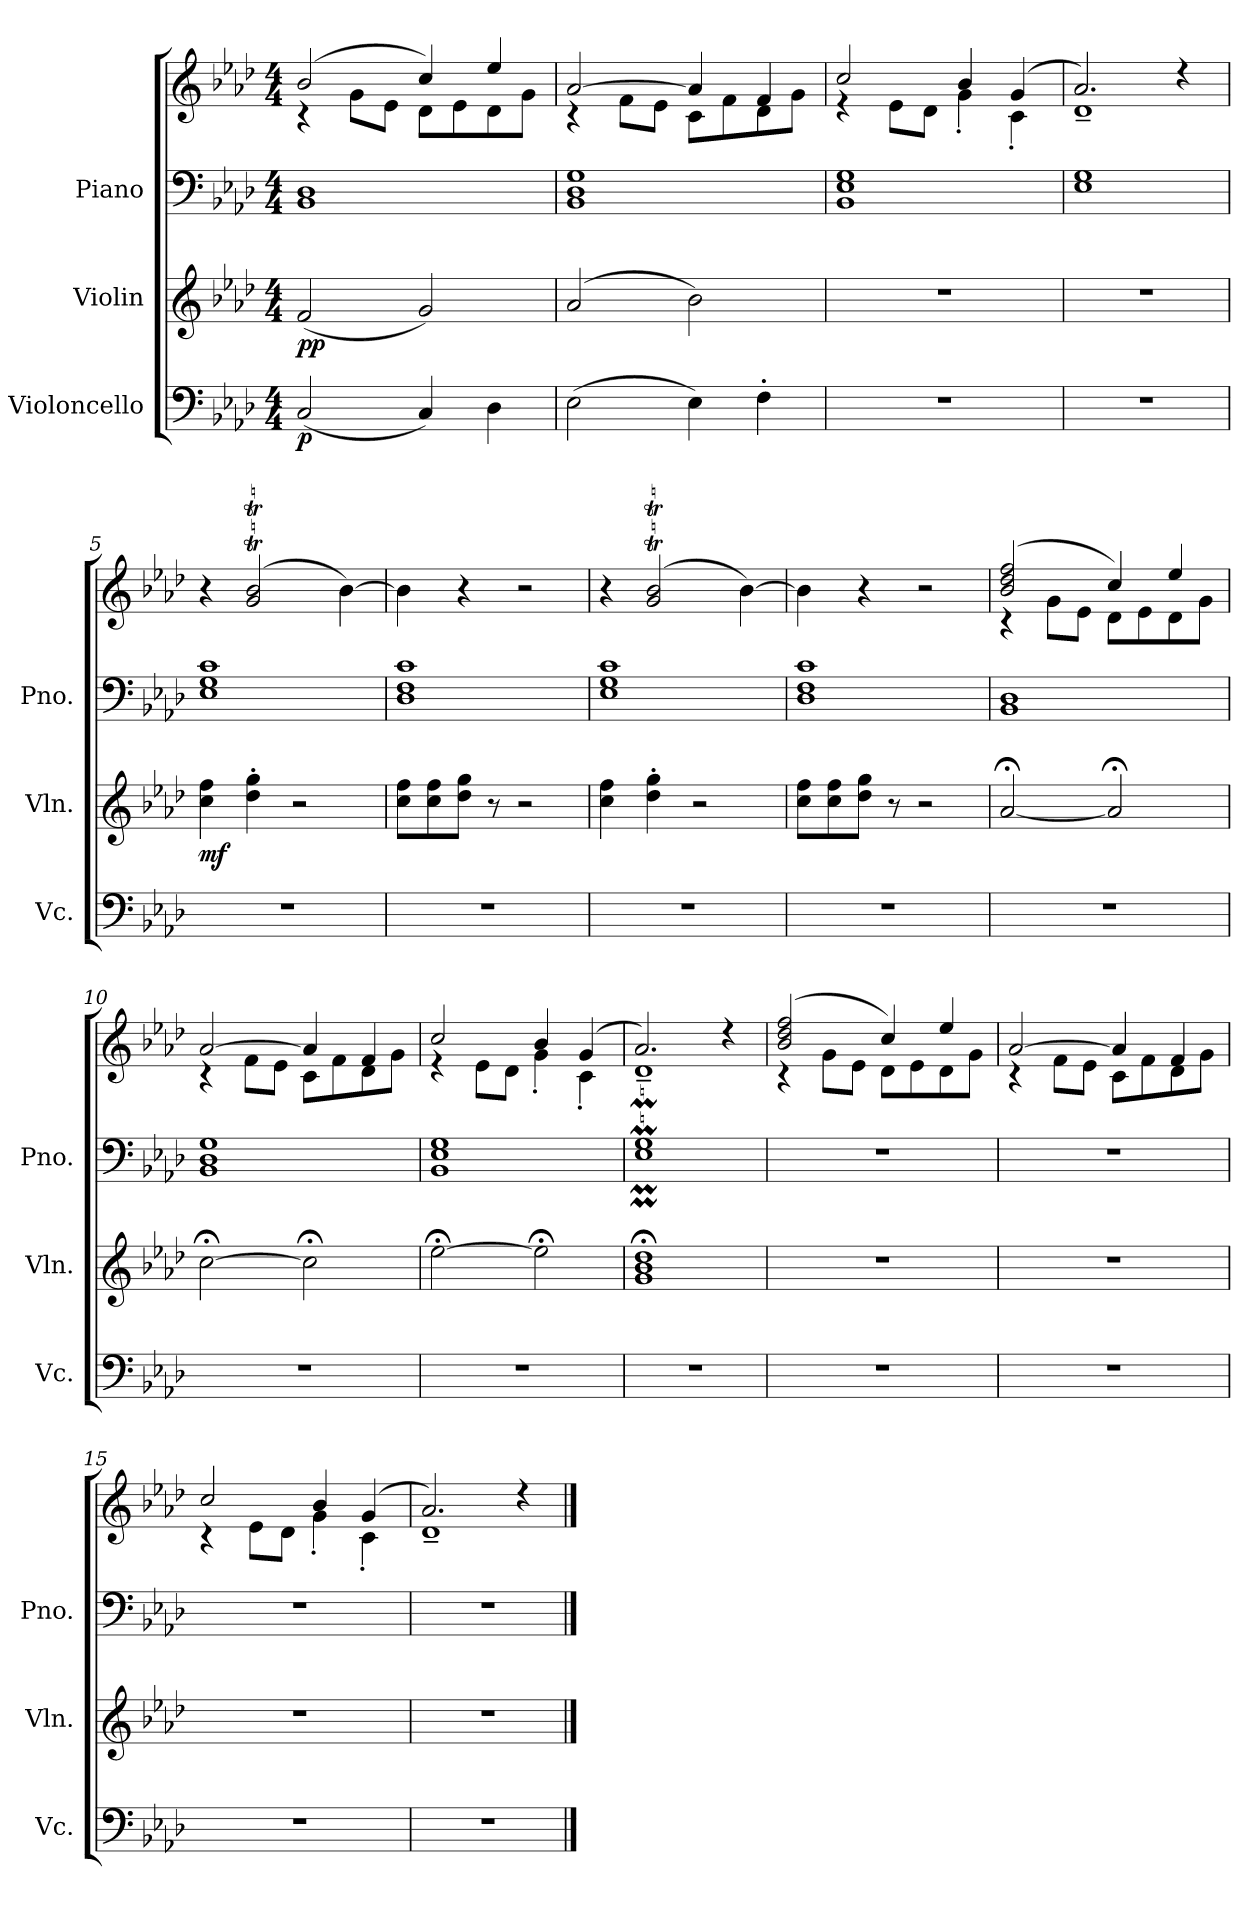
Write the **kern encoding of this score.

**kern	**dynam	**kern	**dynam	**kern	**kern
*part3	*part3	*part2	*part2	*part1	*part1
*staff4	*staff4	*staff3	*staff3	*staff2	*staff1
*I"Violoncello	*	*I"Violin	*	*I"Piano	*
*I'Vc.	*	*I'Vln.	*	*I'Pno.	*
*clefF4	*	*clefG2	*	*clefF4	*clefG2
*k[b-e-a-d-]	*	*k[b-e-a-d-]	*	*k[b-e-a-d-]	*k[b-e-a-d-]
*M4/4	*	*M4/4	*	*M4/4	*M4/4
=1	=1	=1	=1	=1	=1
*	*	*	*	*	*^
!	!LO:DY:b	!	!LO:DY:b	!	!	!
(2C/	p	(2f/	pp	1BB- 1D-	(2b-/	4r
.	.	.	.	.	.	8g\L
.	.	.	.	.	.	8e-\J
4C/)	.	2g/)	.	.	4cc/)	8d-\L
.	.	.	.	.	.	8e-\
4D-\	.	.	.	.	4ee-/	8d-\
.	.	.	.	.	.	8g\J
=2	=2	=2	=2	=2	=2	=2
(2E-\	.	(2a-/	.	1BB- 1D- 1G	[2a-/	4r
.	.	.	.	.	.	8f\L
.	.	.	.	.	.	8e-\J
4E-\)	.	2b-\)	.	.	4a-/]	8c\L
.	.	.	.	.	.	8f\
4F'\	.	.	.	.	4f/	8d-\
.	.	.	.	.	.	8g\J
=3	=3	=3	=3	=3	=3	=3
1r	.	1r	.	1BB- 1E- 1G	2cc/	4r
.	.	.	.	.	.	8e-\L
.	.	.	.	.	.	8d-\J
.	.	.	.	.	4b-/	4g'\
.	.	.	.	.	(4g/	4c'\
=4	=4	=4	=4	=4	=4	=4
1r	.	1r	.	1E- 1G	2.a-/)	1d-~
.	.	.	.	.	4r	.
*	*	*	*	*	*v	*v
=5	=5	=5	=5	=5	=5
!	!	!	!LO:DY:b	!	!
1r	.	4cc\ 4ff\	mf	1E- 1G 1c	4r
.	.	4dd-\' 4gg\'	.	.	(2g/T 2b-/T
.	.	2r	.	.	.
.	.	.	.	.	[4b-\)
=6	=6	=6	=6	=6	=6
1r	.	8cc\ 8ff\L	.	1D- 1F 1c	4b-\]
.	.	8cc\ 8ff\	.	.	.
.	.	8dd-\ 8gg\J	.	.	4r
.	.	8r	.	.	.
.	.	2r	.	.	2r
!!LO:LB:g=z
=7	=7	=7	=7	=7	=7
1r	.	4cc\ 4ff\	.	1E- 1G 1c	4r
.	.	4dd-\' 4gg\'	.	.	(2g/T 2b-/T
.	.	2r	.	.	.
.	.	.	.	.	[4b-\)
=8	=8	=8	=8	=8	=8
1r	.	8cc\ 8ff\L	.	1D- 1F 1c	4b-\]
.	.	8cc\ 8ff\	.	.	.
.	.	8dd-\ 8gg\J	.	.	4r
.	.	8r	.	.	.
.	.	2r	.	.	2r
=9	=9	=9	=9	=9	=9
*	*	*	*	*	*^
1r	.	[2a-;</	.	1BB- 1D-	(2b-/ 2dd-/ 2ff/	4r
.	.	.	.	.	.	8g\L
.	.	.	.	.	.	8e-\J
.	.	2a-;</]	.	.	4cc/)	8d-\L
.	.	.	.	.	.	8e-\
.	.	.	.	.	4ee-/	8d-\
.	.	.	.	.	.	8g\J
=10	=10	=10	=10	=10	=10	=10
1r	.	[2cc;<\	.	1BB- 1D- 1G	[2a-/	4r
.	.	.	.	.	.	8f\L
.	.	.	.	.	.	8e-\J
.	.	2cc;<\]	.	.	4a-/]	8c\L
.	.	.	.	.	.	8f\
.	.	.	.	.	4f/	8d-\
.	.	.	.	.	.	8g\J
=11	=11	=11	=11	=11	=11	=11
1r	.	[2ee-;<\	.	1BB- 1E- 1G	2cc/	4r
.	.	.	.	.	.	8e-\L
.	.	.	.	.	.	8d-\J
.	.	2ee-;<\]	.	.	4b-/	4g'\
.	.	.	.	.	(4g/	4c'\
=12	=12	=12	=12	=12	=12	=12
1r	.	1g;< 1b-;< 1dd-;<	.	1E-M 1GM	2.a-/)	1d-~
.	.	.	.	.	4r	.
!!LO:LB:g=z	!!
=13	=13	=13	=13	=13	=13	=13
1r	.	1r	.	1r	(2b-/ 2dd-/ 2ff/	4r
.	.	.	.	.	.	8g\L
.	.	.	.	.	.	8e-\J
.	.	.	.	.	4cc/)	8d-\L
.	.	.	.	.	.	8e-\
.	.	.	.	.	4ee-/	8d-\
.	.	.	.	.	.	8g\J
=14	=14	=14	=14	=14	=14	=14
1r	.	1r	.	1r	[2a-/	4r
.	.	.	.	.	.	8f\L
.	.	.	.	.	.	8e-\J
.	.	.	.	.	4a-/]	8c\L
.	.	.	.	.	.	8f\
.	.	.	.	.	4f/	8d-\
.	.	.	.	.	.	8g\J
=15	=15	=15	=15	=15	=15	=15
1r	.	1r	.	1r	2cc/	4r
.	.	.	.	.	.	8e-\L
.	.	.	.	.	.	8d-\J
.	.	.	.	.	4b-/	4g'\
.	.	.	.	.	(4g/	4c'\
=16	=16	=16	=16	=16	=16	=16
1r	.	1r	.	1r	2.a-/)	1d-~
.	.	.	.	.	4r	.
*	*	*	*	*	*v	*v
==	==	==	==	==	==
*-	*-	*-	*-	*-	*-
